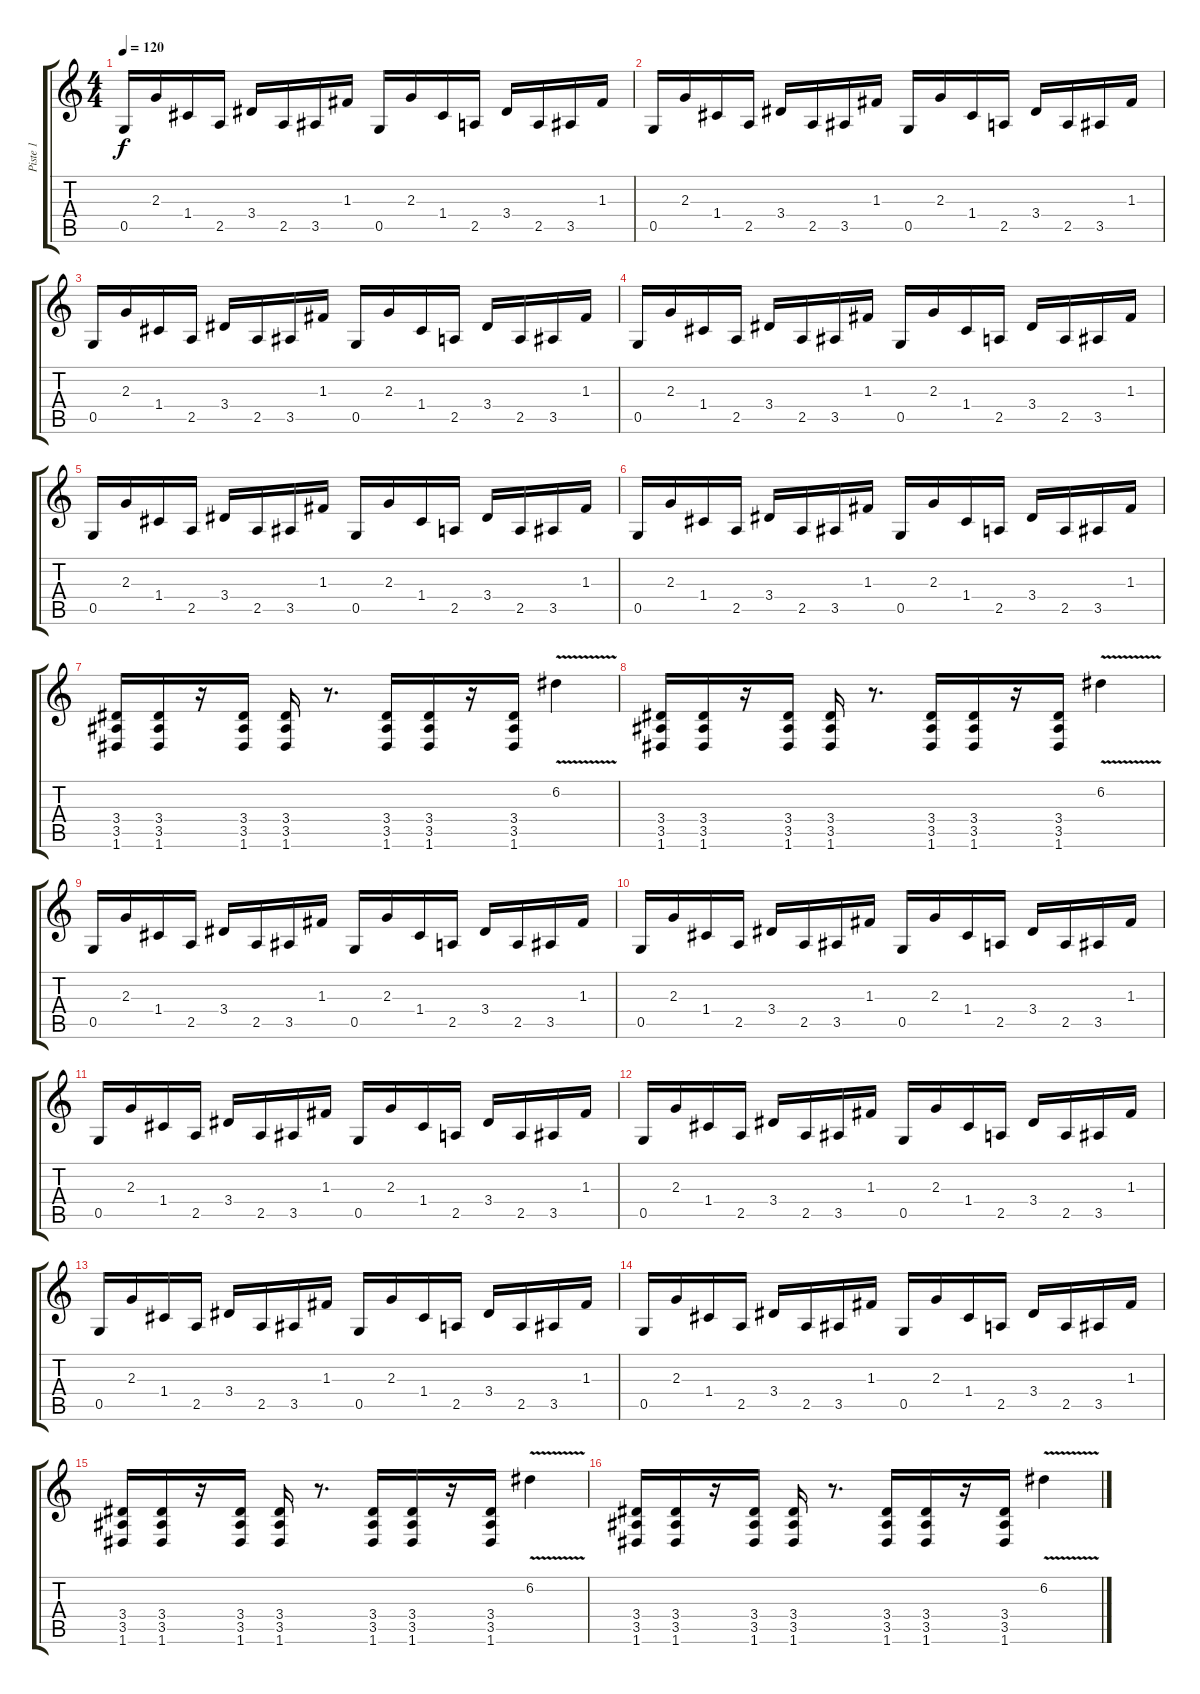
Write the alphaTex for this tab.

\track ("Piste 1" "Piste 1") {instrument distortionguitar}
\staff {score tabs}
\tuning (D4 A3 F3 C3 G2 D2) {hide}
\ts (4 4)
\tempo 120
\clef g2
\ks c
0.5.16{dy f} 2.3.16 1.4.16 2.5.16 3.4.16 2.5.16 3.5.16 1.3.16 0.5.16 2.3.16 1.4.16 2.5.16 3.4.16 2.5.16 3.5.16 1.3.16 |
0.5.16 2.3.16 1.4.16 2.5.16 3.4.16 2.5.16 3.5.16 1.3.16 0.5.16 2.3.16 1.4.16 2.5.16 3.4.16 2.5.16 3.5.16 1.3.16 |
0.5.16 2.3.16 1.4.16 2.5.16 3.4.16 2.5.16 3.5.16 1.3.16 0.5.16 2.3.16 1.4.16 2.5.16 3.4.16 2.5.16 3.5.16 1.3.16 |
0.5.16 2.3.16 1.4.16 2.5.16 3.4.16 2.5.16 3.5.16 1.3.16 0.5.16 2.3.16 1.4.16 2.5.16 3.4.16 2.5.16 3.5.16 1.3.16 |
0.5.16 2.3.16 1.4.16 2.5.16 3.4.16 2.5.16 3.5.16 1.3.16 0.5.16 2.3.16 1.4.16 2.5.16 3.4.16 2.5.16 3.5.16 1.3.16 |
0.5.16 2.3.16 1.4.16 2.5.16 3.4.16 2.5.16 3.5.16 1.3.16 0.5.16 2.3.16 1.4.16 2.5.16 3.4.16 2.5.16 3.5.16 1.3.16 |
(3.4 3.5 1.6).16 (3.4 3.5 1.6).16 r.16 (3.4 3.5 1.6).16 (3.4 3.5 1.6).16 r.8{d} (3.4 3.5 1.6).16 (3.4 3.5 1.6).16 r.16 (3.4 3.5 1.6).16 6.2{v}.4 |
(3.4 3.5 1.6).16 (3.4 3.5 1.6).16 r.16 (3.4 3.5 1.6).16 (3.4 3.5 1.6).16 r.8{d} (3.4 3.5 1.6).16 (3.4 3.5 1.6).16 r.16 (3.4 3.5 1.6).16 6.2{v}.4 |
0.5.16 2.3.16 1.4.16 2.5.16 3.4.16 2.5.16 3.5.16 1.3.16 0.5.16 2.3.16 1.4.16 2.5.16 3.4.16 2.5.16 3.5.16 1.3.16 |
0.5.16 2.3.16 1.4.16 2.5.16 3.4.16 2.5.16 3.5.16 1.3.16 0.5.16 2.3.16 1.4.16 2.5.16 3.4.16 2.5.16 3.5.16 1.3.16 |
0.5.16 2.3.16 1.4.16 2.5.16 3.4.16 2.5.16 3.5.16 1.3.16 0.5.16 2.3.16 1.4.16 2.5.16 3.4.16 2.5.16 3.5.16 1.3.16 |
0.5.16 2.3.16 1.4.16 2.5.16 3.4.16 2.5.16 3.5.16 1.3.16 0.5.16 2.3.16 1.4.16 2.5.16 3.4.16 2.5.16 3.5.16 1.3.16 |
0.5.16 2.3.16 1.4.16 2.5.16 3.4.16 2.5.16 3.5.16 1.3.16 0.5.16 2.3.16 1.4.16 2.5.16 3.4.16 2.5.16 3.5.16 1.3.16 |
0.5.16 2.3.16 1.4.16 2.5.16 3.4.16 2.5.16 3.5.16 1.3.16 0.5.16 2.3.16 1.4.16 2.5.16 3.4.16 2.5.16 3.5.16 1.3.16 |
(3.4 3.5 1.6).16 (3.4 3.5 1.6).16 r.16 (3.4 3.5 1.6).16 (3.4 3.5 1.6).16 r.8{d} (3.4 3.5 1.6).16 (3.4 3.5 1.6).16 r.16 (3.4 3.5 1.6).16 6.2{v}.4 |
(3.4 3.5 1.6).16 (3.4 3.5 1.6).16 r.16 (3.4 3.5 1.6).16 (3.4 3.5 1.6).16 r.8{d} (3.4 3.5 1.6).16 (3.4 3.5 1.6).16 r.16 (3.4 3.5 1.6).16 6.2{v}.4
